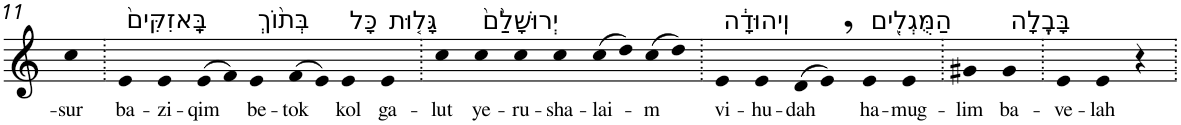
**kern	**text
*part1	*part1
*staff1	*staff1
*I"Piano	*
*I'Pno	*
!!LO:PB:g=z
*clefG2	*
*k[]	*
=11	=11
!	!LO:LY:b
4cc	-sur
=12.	=12.
!LO:TX:a:t=בָּֽאזִקִּים֙	!
!	!LO:LY:b
4e	ba-
!	!LO:LY:b
4e	-zi-
!	!LO:LY:b
(>8e	-qim
8f)	.
!LO:TX:a:t=בְּת֨וֹךְ	!
!	!LO:LY:b
4e	be-
!	!LO:LY:b
(>8f	-tok
8e)	.
!LO:TX:a:t=כָּל	!
!	!LO:LY:b
4e	kol
!LO:TX:a:t=גָּל֤וּת	!
!	!LO:LY:b
4e	ga-
=13.	=13.
!	!LO:LY:b
4cc	-lut
!LO:TX:a:t=יְרוּשָׁלִַ֙ם֙	!
!	!LO:LY:b
4cc	ye-
!	!LO:LY:b
4cc	-ru-
!	!LO:LY:b
4cc	-sha-
!	!LO:LY:b
(>8cc	-lai-
8dd)	.
!	!LO:LY:b
(>8cc	-m
8dd)	.
=14.	=14.
!LO:TX:a:t=וִֽיהוּדָ֔ה	!
!	!LO:LY:b
4e	vi-
!	!LO:LY:b
4e	-hu-
!	!LO:LY:b
(>8d	-dah
8e,)	.
!LO:TX:a:t=הַמֻּגְלִ֖ים	!
!	!LO:LY:b
4e	ha-
!	!LO:LY:b
4e	-mug-
=15.	=15.
!	!LO:LY:b
4g#X	-lim
!LO:TX:a:t=בָּבֶֽלָה	!
!	!LO:LY:b
4g#	ba-
=16.	=16.
!	!LO:LY:b
4e	-ve-
!	!LO:LY:b
4e	-lah
4r	.
=.	=.
*-	*-
